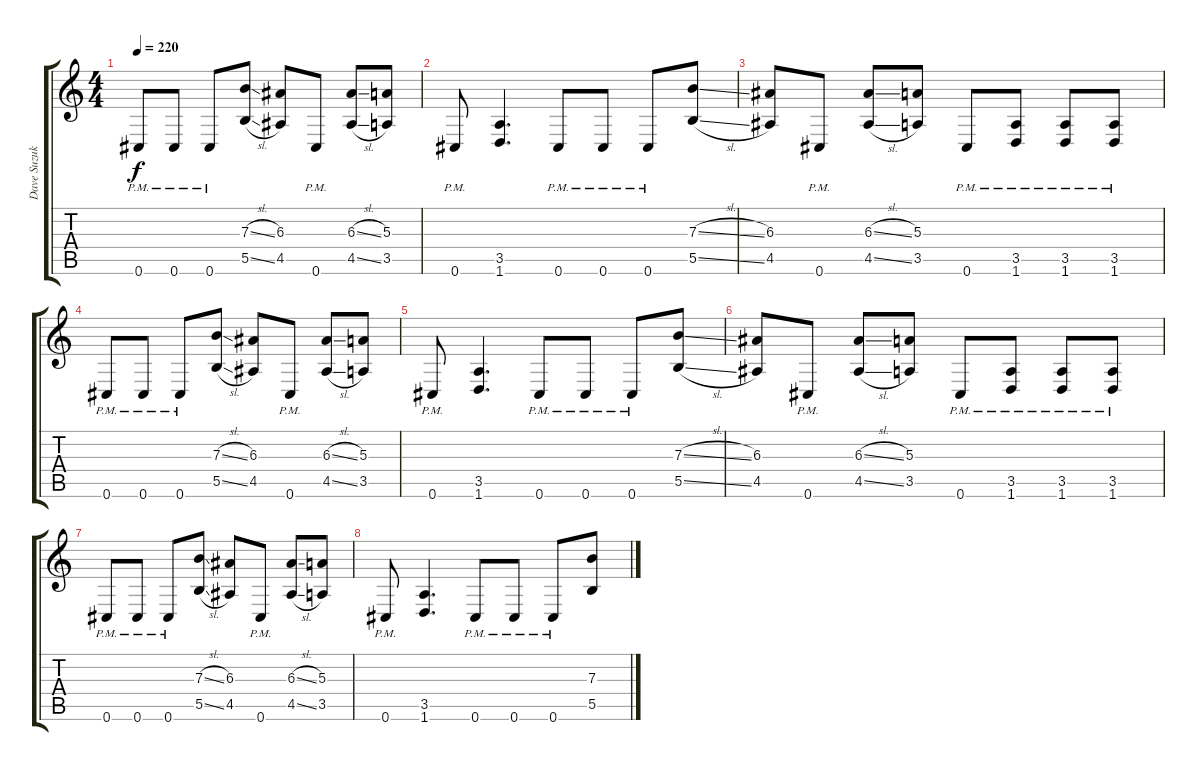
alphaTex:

\track ("Dave Suzuki - Lead" "Dave Suzuk") {instrument distortionguitar}
\staff {score tabs}
\tuning (Db4 Ab3 E3 B2 Gb2 Db2) {hide}
\ts (4 4)
\tempo 220
\clef g2
\ks c
0.6{pm}.8{dy f} 0.6{pm}.8 0.6{pm}.8 (7.3{sl} 5.5{sl}).8 (6.3 4.5).8 0.6{pm}.8 (6.3{sl} 4.5{sl}).8 (5.3 3.5).8 |
0.6{pm}.8 (3.5 1.6).4{d} 0.6{pm}.8 0.6{pm}.8 0.6{pm}.8 (7.3{sl} 5.5{sl}).8 |
(6.3 4.5).8 0.6{pm}.8 (6.3{sl} 4.5{sl}).8 (5.3 3.5).8 0.6{pm}.8 (3.5{pm} 1.6{pm}).8 (3.5{pm} 1.6{pm}).8 (3.5{pm} 1.6{pm}).8 |
0.6{pm}.8 0.6{pm}.8 0.6{pm}.8 (7.3{sl} 5.5{sl}).8 (6.3 4.5).8 0.6{pm}.8 (6.3{sl} 4.5{sl}).8 (5.3 3.5).8 |
0.6{pm}.8 (3.5 1.6).4{d} 0.6{pm}.8 0.6{pm}.8 0.6{pm}.8 (7.3{sl} 5.5{sl}).8 |
(6.3 4.5).8 0.6{pm}.8 (6.3{sl} 4.5{sl}).8 (5.3 3.5).8 0.6{pm}.8 (3.5{pm} 1.6{pm}).8 (3.5{pm} 1.6{pm}).8 (3.5{pm} 1.6{pm}).8 |
0.6{pm}.8 0.6{pm}.8 0.6{pm}.8 (7.3{sl} 5.5{sl}).8 (6.3 4.5).8 0.6{pm}.8 (6.3{sl} 4.5{sl}).8 (5.3 3.5).8 |
0.6{pm}.8 (3.5 1.6).4{d} 0.6{pm}.8 0.6{pm}.8 0.6{pm}.8 (7.3{sl} 5.5{sl}).8
